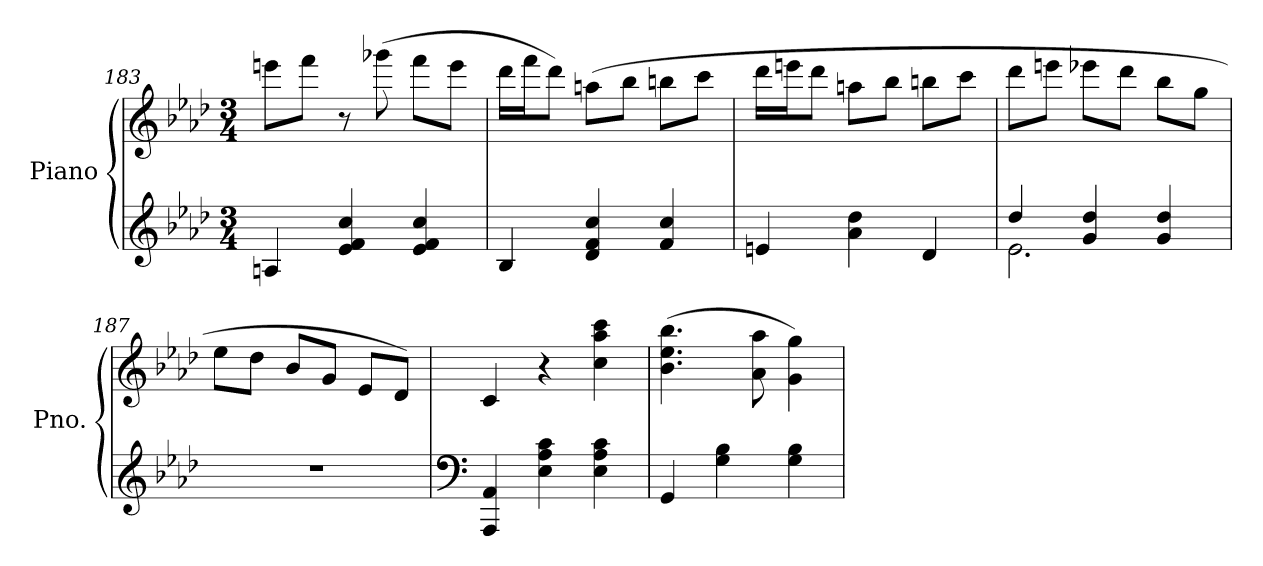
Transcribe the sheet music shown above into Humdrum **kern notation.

**kern	**kern
*part1	*part1
*staff2	*staff1
*I"Piano	*
*I'Pno.	*
*clefG2	*clefG2
*k[b-e-a-d-]	*k[b-e-a-d-]
*M3/4	*M3/4
=183	=183
4An/	8eeen\L
.	8fff\J
4e-/ 4f/ 4cc/	8r
.	(8ggg-X\
4e-/ 4f/ 4cc/	8fff\L
.	8eee\J
=184	=184
4B-/	16ddd-\LL
.	16fff\J
.	8ddd-\J)
4d-/ 4f/ 4cc/	(8aan\L
.	8bb-\J
4f/ 4cc/	8bbn\L
.	8ccc\J
=185	=185
4en/	16ddd-\LL
.	16eeen\J
.	8ddd-\J
4a-\ 4dd-\	8aan\L
.	8bb-\J
4d-/	8bbn\L
.	8ccc\J
!!LO:LB:g=z
=186	=186
*^	*
4dd-/	2.e-\	8ddd-\L
.	.	8eeen\J
4g/ 4dd-/	.	8eee-X\L
.	.	8ddd-\J
4g/ 4dd-/	.	8bb-\L
.	.	8gg\J
*v	*v	*
=187	=187
2.r	8ee-\L
.	8dd-\J
.	8b-/L
.	8g/J
.	8e-/L
.	8d-/J)
=188	=188
*clefF4	*
4AAA-/ 4AA-/	4c/
4E-\ 4A-\ 4c\	4r
4E-\ 4A-\ 4c\	4cc\ 4aa-\ 4ccc\
=189	=189
4GG/	(4.b-\ 4.ee-\ 4.bb-\
4G\ 4B-\	.
.	8a-\ 8aa-\
4G\ 4B-\	4g\ 4gg\)
=	=
*-	*-
